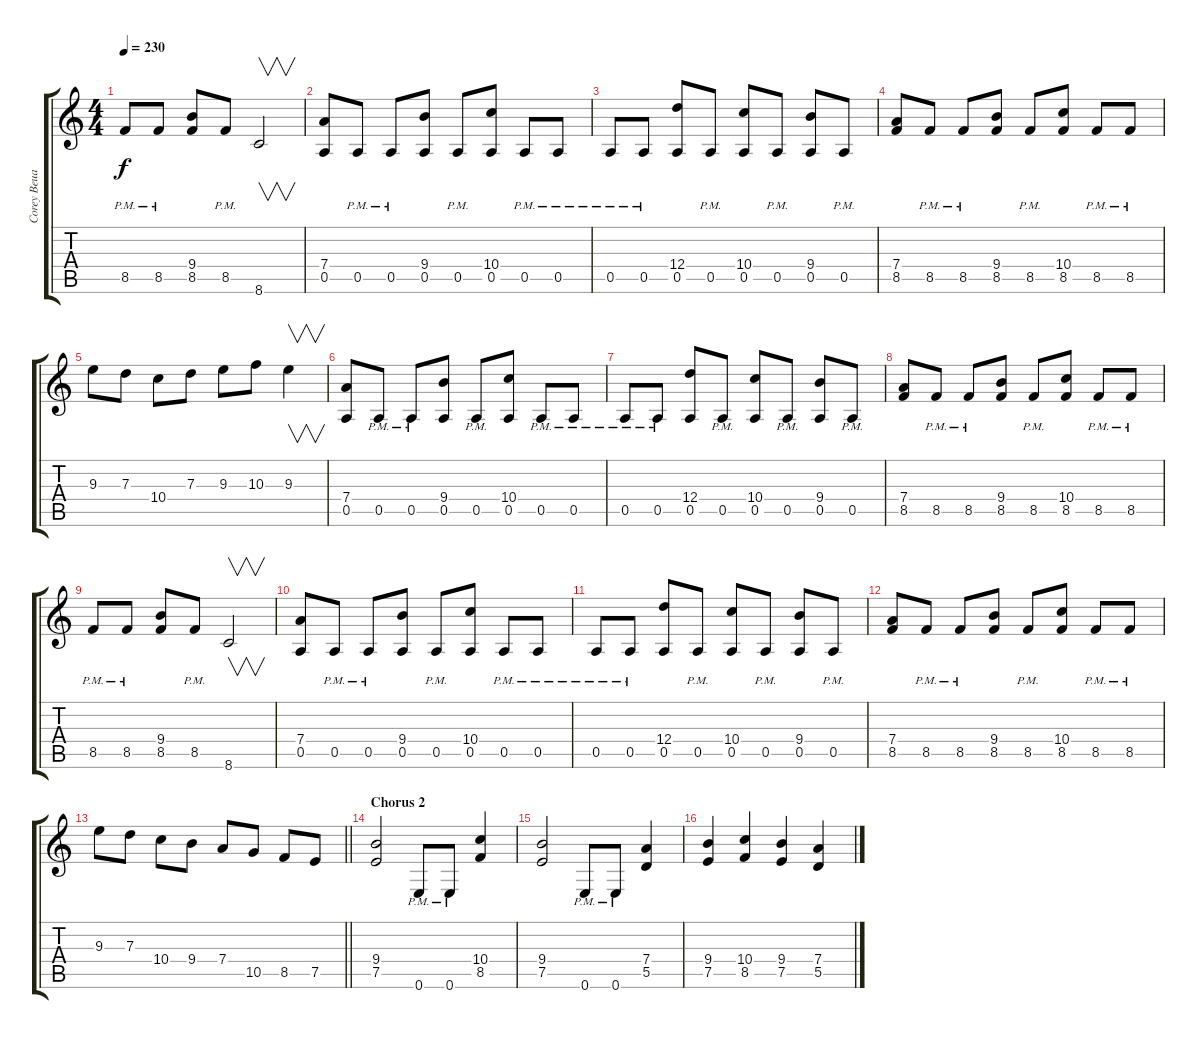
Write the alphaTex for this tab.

\track ("Corey Beualieu" "Corey Beua") {instrument distortionguitar}
\staff {score tabs}
\tuning (E4 B3 G3 D3 A2 E2) {hide}
\ts (4 4)
\tempo 230
\clef g2
\ks c
8.5{pm}.8{dy f} 8.5{pm}.8 (9.4 8.5).8 8.5{pm}.8 8.6.2{v} |
(7.4 0.5).8 0.5{pm}.8 0.5{pm}.8 (9.4 0.5).8 0.5{pm}.8 (10.4 0.5).8 0.5{pm}.8 0.5{pm}.8 |
0.5{pm}.8 0.5{pm}.8 (12.4 0.5).8 0.5{pm}.8 (10.4 0.5).8 0.5{pm}.8 (9.4 0.5).8 0.5{pm}.8 |
(7.4 8.5).8 8.5{pm}.8 8.5{pm}.8 (9.4 8.5).8 8.5{pm}.8 (10.4 8.5).8 8.5{pm}.8 8.5{pm}.8 |
9.3.8 7.3.8 10.4.8 7.3.8 9.3.8 10.3.8 9.3.4{v} |
(7.4 0.5).8 0.5{pm}.8 0.5{pm}.8 (9.4 0.5).8 0.5{pm}.8 (10.4 0.5).8 0.5{pm}.8 0.5{pm}.8 |
0.5{pm}.8 0.5{pm}.8 (12.4 0.5).8 0.5{pm}.8 (10.4 0.5).8 0.5{pm}.8 (9.4 0.5).8 0.5{pm}.8 |
(7.4 8.5).8 8.5{pm}.8 8.5{pm}.8 (9.4 8.5).8 8.5{pm}.8 (10.4 8.5).8 8.5{pm}.8 8.5{pm}.8 |
8.5{pm}.8 8.5{pm}.8 (9.4 8.5).8 8.5{pm}.8 8.6.2{v} |
(7.4 0.5).8 0.5{pm}.8 0.5{pm}.8 (9.4 0.5).8 0.5{pm}.8 (10.4 0.5).8 0.5{pm}.8 0.5{pm}.8 |
0.5{pm}.8 0.5{pm}.8 (12.4 0.5).8 0.5{pm}.8 (10.4 0.5).8 0.5{pm}.8 (9.4 0.5).8 0.5{pm}.8 |
(7.4 8.5).8 8.5{pm}.8 8.5{pm}.8 (9.4 8.5).8 8.5{pm}.8 (10.4 8.5).8 8.5{pm}.8 8.5{pm}.8 |
\barLineRight lightlight
9.3.8 7.3.8 10.4.8 9.4.8 7.4.8 10.5.8 8.5.8 7.5.8 |
\section ("" "Chorus 2")
(9.4 7.5).2 0.6{pm}.8 0.6{pm}.8 (10.4 8.5).4 |
(9.4 7.5).2 0.6{pm}.8 0.6{pm}.8 (7.4 5.5).4 |
(9.4 7.5).4 (10.4 8.5).4 (9.4 7.5).4 (7.4 5.5).4
